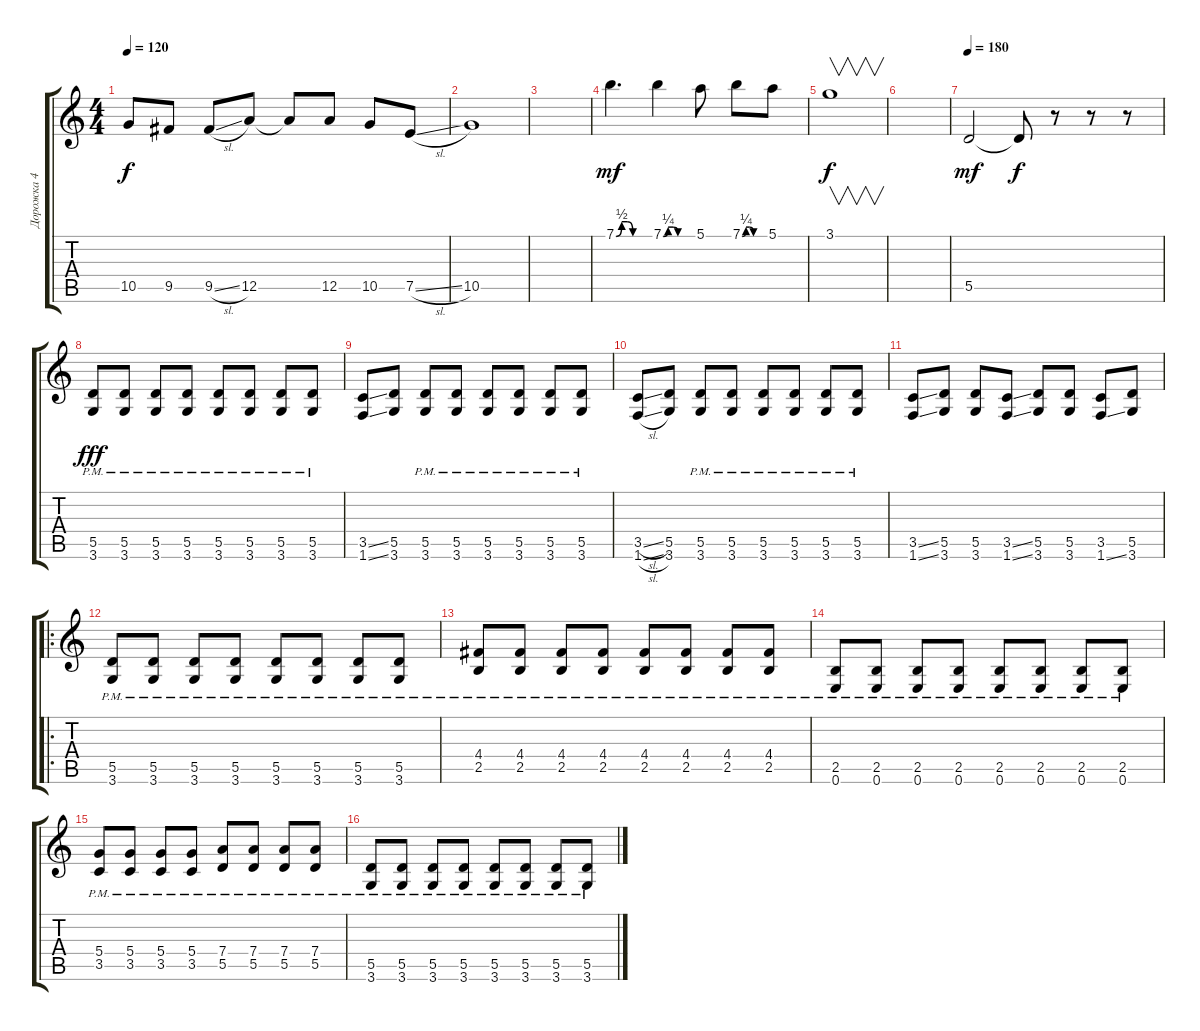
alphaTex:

\track ("Дорожка 4" "Дорожка 4") {instrument electricguitarjazz}
\staff {score tabs}
\tuning (E4 B3 G3 D3 A2 E2) {hide}
\ts (4 4)
\tempo 120
\clef g2
\ks c
10.5.8{dy f} 9.5.8 9.5{sl}.8 12.5.8 12.5{t}.8 12.5.8 10.5.8 7.5{sl}.8 |
10.5.1 |
|
7.1{be (custom 0 0 10 2 20 2 30 0 60 0)}.4{d dy mf} 7.1{be (custom 0 0 10 1 20 1 30 0 60 0)}.4 5.1.8 7.1{be (custom 0 0 10 1 20 1 30 0 60 0)}.8 5.1.8 |
3.1.1{v dy f} |
|
\tempo 180
5.5.2{dy mf} 5.5{t}.8{dy f} r.8 r.8 r.8 |
(5.5{pm} 3.6{pm}).8{dy fff instrument distortionguitar} (5.5{pm} 3.6{pm}).8 (5.5{pm} 3.6{pm}).8 (5.5{pm} 3.6{pm}).8 (5.5{pm} 3.6{pm}).8 (5.5{pm} 3.6{pm}).8 (5.5{pm} 3.6{pm}).8 (5.5{pm} 3.6{pm}).8 |
(3.5{ss} 1.6{ss}).8 (5.5 3.6).8 (5.5{pm} 3.6{pm}).8 (5.5{pm} 3.6{pm}).8 (5.5{pm} 3.6{pm}).8 (5.5{pm} 3.6{pm}).8 (5.5{pm} 3.6{pm}).8 (5.5{pm} 3.6{pm}).8 |
(3.5{sl} 1.6{sl}).8 (5.5 3.6).8 (5.5{pm} 3.6{pm}).8 (5.5{pm} 3.6{pm}).8 (5.5{pm} 3.6{pm}).8 (5.5{pm} 3.6{pm}).8 (5.5{pm} 3.6{pm}).8 (5.5{pm} 3.6{pm}).8 |
(3.5{ss} 1.6{ss}).8 (5.5 3.6).8 (5.5 3.6).8 (3.5{ss} 1.6{ss}).8 (5.5 3.6).8 (5.5 3.6).8 (3.5 1.6{ss}).8 (5.5 3.6).8 |
\ro
(5.5{pm} 3.6{pm}).8 (5.5{pm} 3.6{pm}).8 (5.5{pm} 3.6{pm}).8 (5.5{pm} 3.6{pm}).8 (5.5{pm} 3.6{pm}).8 (5.5{pm} 3.6{pm}).8 (5.5{pm} 3.6{pm}).8 (5.5{pm} 3.6{pm}).8 |
(4.4{pm} 2.5{pm}).8 (4.4{pm} 2.5{pm}).8 (4.4{pm} 2.5{pm}).8 (4.4{pm} 2.5{pm}).8 (4.4{pm} 2.5{pm}).8 (4.4{pm} 2.5{pm}).8 (4.4{pm} 2.5{pm}).8 (4.4{pm} 2.5{pm}).8 |
(2.5{pm} 0.6{pm}).8 (2.5{pm} 0.6{pm}).8 (2.5{pm} 0.6{pm}).8 (2.5{pm} 0.6{pm}).8 (2.5{pm} 0.6{pm}).8 (2.5{pm} 0.6{pm}).8 (2.5{pm} 0.6{pm}).8 (2.5{pm} 0.6{pm}).8 |
(5.4{pm} 3.5{pm}).8 (5.4{pm} 3.5{pm}).8 (5.4{pm} 3.5{pm}).8 (5.4{pm} 3.5{pm}).8 (7.4{pm} 5.5{pm}).8 (7.4{pm} 5.5{pm}).8 (7.4{pm} 5.5{pm}).8 (7.4{pm} 5.5{pm}).8 |
(5.5{pm} 3.6{pm}).8 (5.5{pm} 3.6{pm}).8 (5.5{pm} 3.6{pm}).8 (5.5{pm} 3.6{pm}).8 (5.5{pm} 3.6{pm}).8 (5.5{pm} 3.6{pm}).8 (5.5{pm} 3.6{pm}).8 (5.5{pm} 3.6{pm}).8
